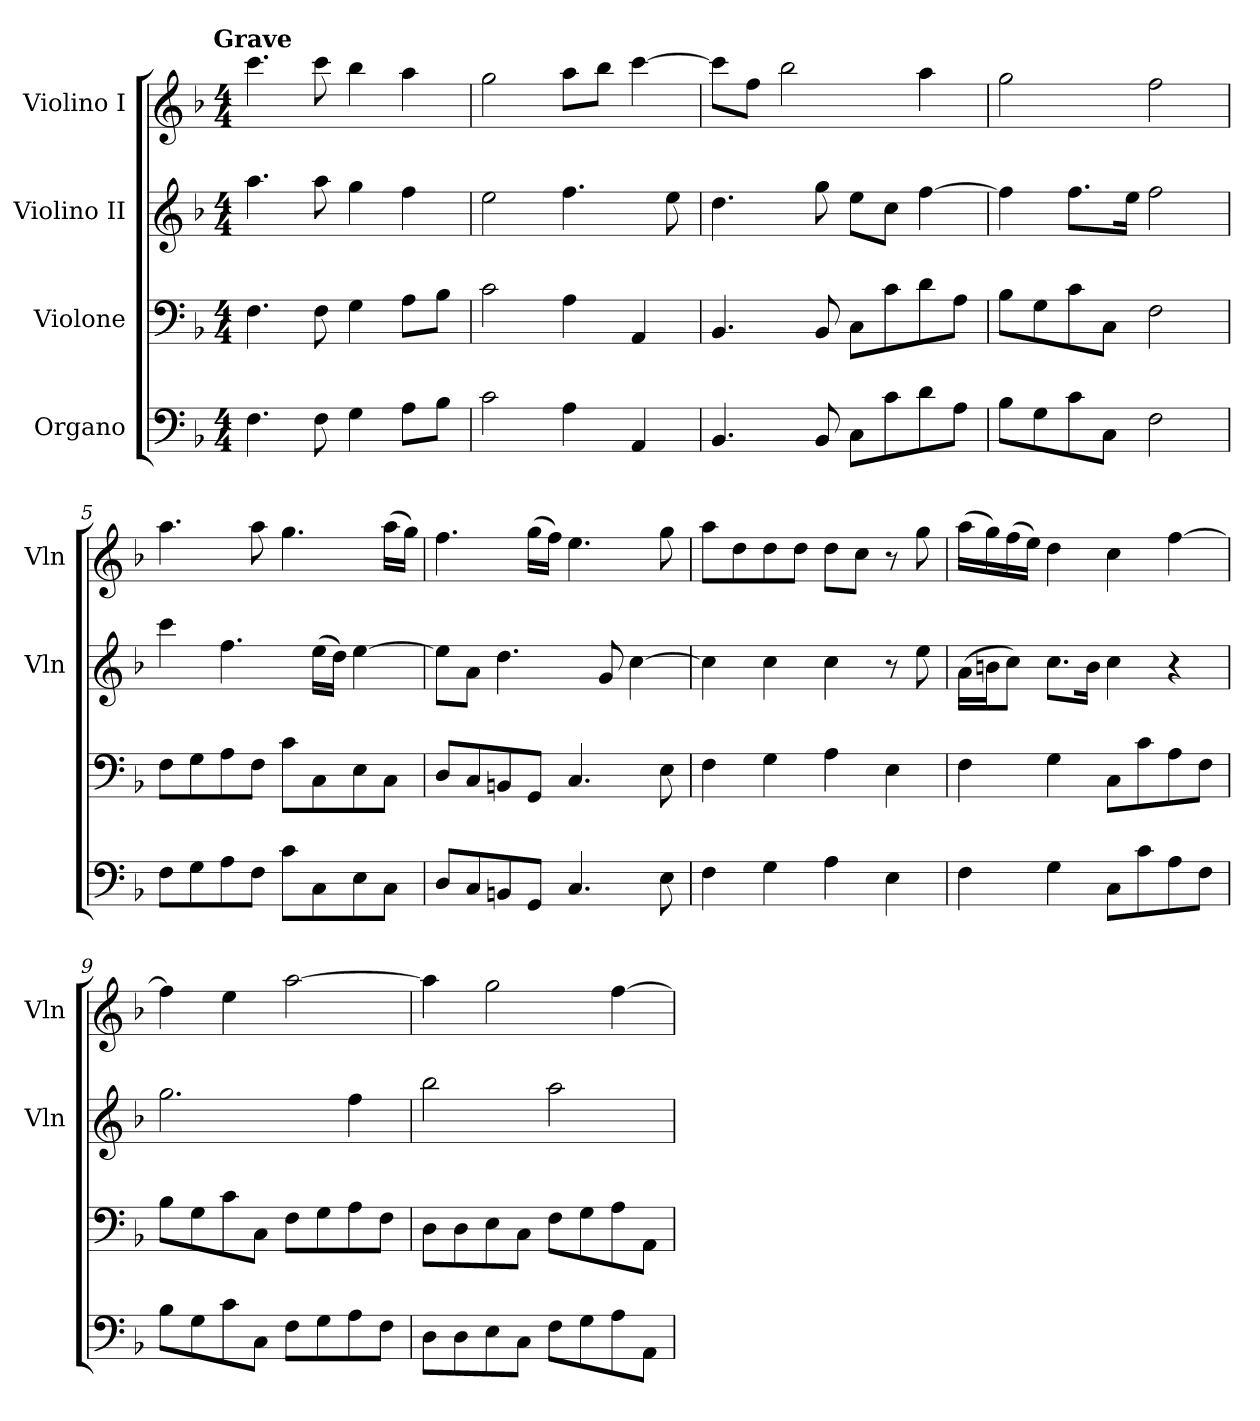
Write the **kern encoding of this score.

**kern	**kern	**kern	**kern
*part4	*part3	*part2	*part1
*staff4	*staff3	*staff2	*staff1
*I"Organo	*I"Violone	*I"Violino II	*I"Violino I
*	*	*I'Vln	*I'Vln
*clefF4	*clefF4	*clefG2	*clefG2
*k[b-]	*k[b-]	*k[b-]	*k[b-]
*F:	*F:	*F:	*F:
!!LO:TX:omd:t=Grave
*M4/4	*M4/4	*M4/4	*M4/4
*MM40	*MM40	*MM40	*MM40
=1	=1	=1	=1
4.F	4.F	4.aa	4.ccc
8F	8F	8aa	8ccc
4G	4G	4gg	4bb-
8AL	8AL	4ff	4aa
8B-J	8B-J	.	.
=2	=2	=2	=2
2c	2c	2ee	2gg
4A	4A	4.ff	8aaL
.	.	.	8bb-J
4AA	4AA	.	[4ccc
.	.	8ee	.
=3	=3	=3	=3
4.BB-	4.BB-	4.dd	8cccL]
.	.	.	8ffJ
.	.	.	2bb-
8BB-	8BB-	8gg	.
8CL	8CL	8eeL	.
8c	8c	8ccJ	.
8d	8d	[4ff	4aa
8AJ	8AJ	.	.
=4	=4	=4	=4
8B-L	8B-L	4ff]	2gg
8G	8G	.	.
8c	8c	8.ffL	.
8CJ	8CJ	.	.
.	.	16eeJk	.
2F	2F	2ff	2ff
=5	=5	=5	=5
8FL	8FL	4ccc	4.aa
8G	8G	.	.
8A	8A	4.ff	.
8FJ	8FJ	.	8aa
8cL	8cL	.	4.gg
8C	8C	(16eeLL	.
.	.	16ddJJ)	.
8E	8E	[4ee	.
8CJ	8CJ	.	(16aaLL
.	.	.	16ggJJ)
=6	=6	=6	=6
8DL	8DL	8eeL]	4.ff
8C	8C	8aJ	.
8BBn	8BBn	4.dd	.
8GGJ	8GGJ	.	(16ggLL
.	.	.	16ffJJ)
4.C	4.C	.	4.ee
.	.	8g	.
.	.	[4cc	.
8E	8E	.	8gg
=7	=7	=7	=7
4F	4F	4cc]	8aaL
.	.	.	8dd
4G	4G	4cc	8dd
.	.	.	8ddJ
4A	4A	4cc	8ddL
.	.	.	8ccJ
4E	4E	8r	8r
.	.	8ee	8gg
=8	=8	=8	=8
4F	4F	(16aLL	(16aaLL
.	.	16bnJ	16gg)
.	.	8ccJ)	(16ff
.	.	.	16eeJJ)
4G	4G	8.ccL	4dd
.	.	16bJk	.
8CL	8CL	4cc	4cc
8c	8c	.	.
8A	8A	4r	[4ff
8FJ	8FJ	.	.
=9	=9	=9	=9
8B-L	8B-L	2.gg	4ff]
8G	8G	.	.
8c	8c	.	4ee
8CJ	8CJ	.	.
8FL	8FL	.	[2aa
8G	8G	.	.
8A	8A	4ff	.
8FJ	8FJ	.	.
=10	=10	=10	=10
8DL	8DL	2bb-	4aa]
8D	8D	.	.
8E	8E	.	2gg
8CJ	8CJ	.	.
8FL	8FL	2aa	.
8G	8G	.	.
8A	8A	.	[4ff
8AAJ	8AAJ	.	.
=	=	=	=
*-	*-	*-	*-
